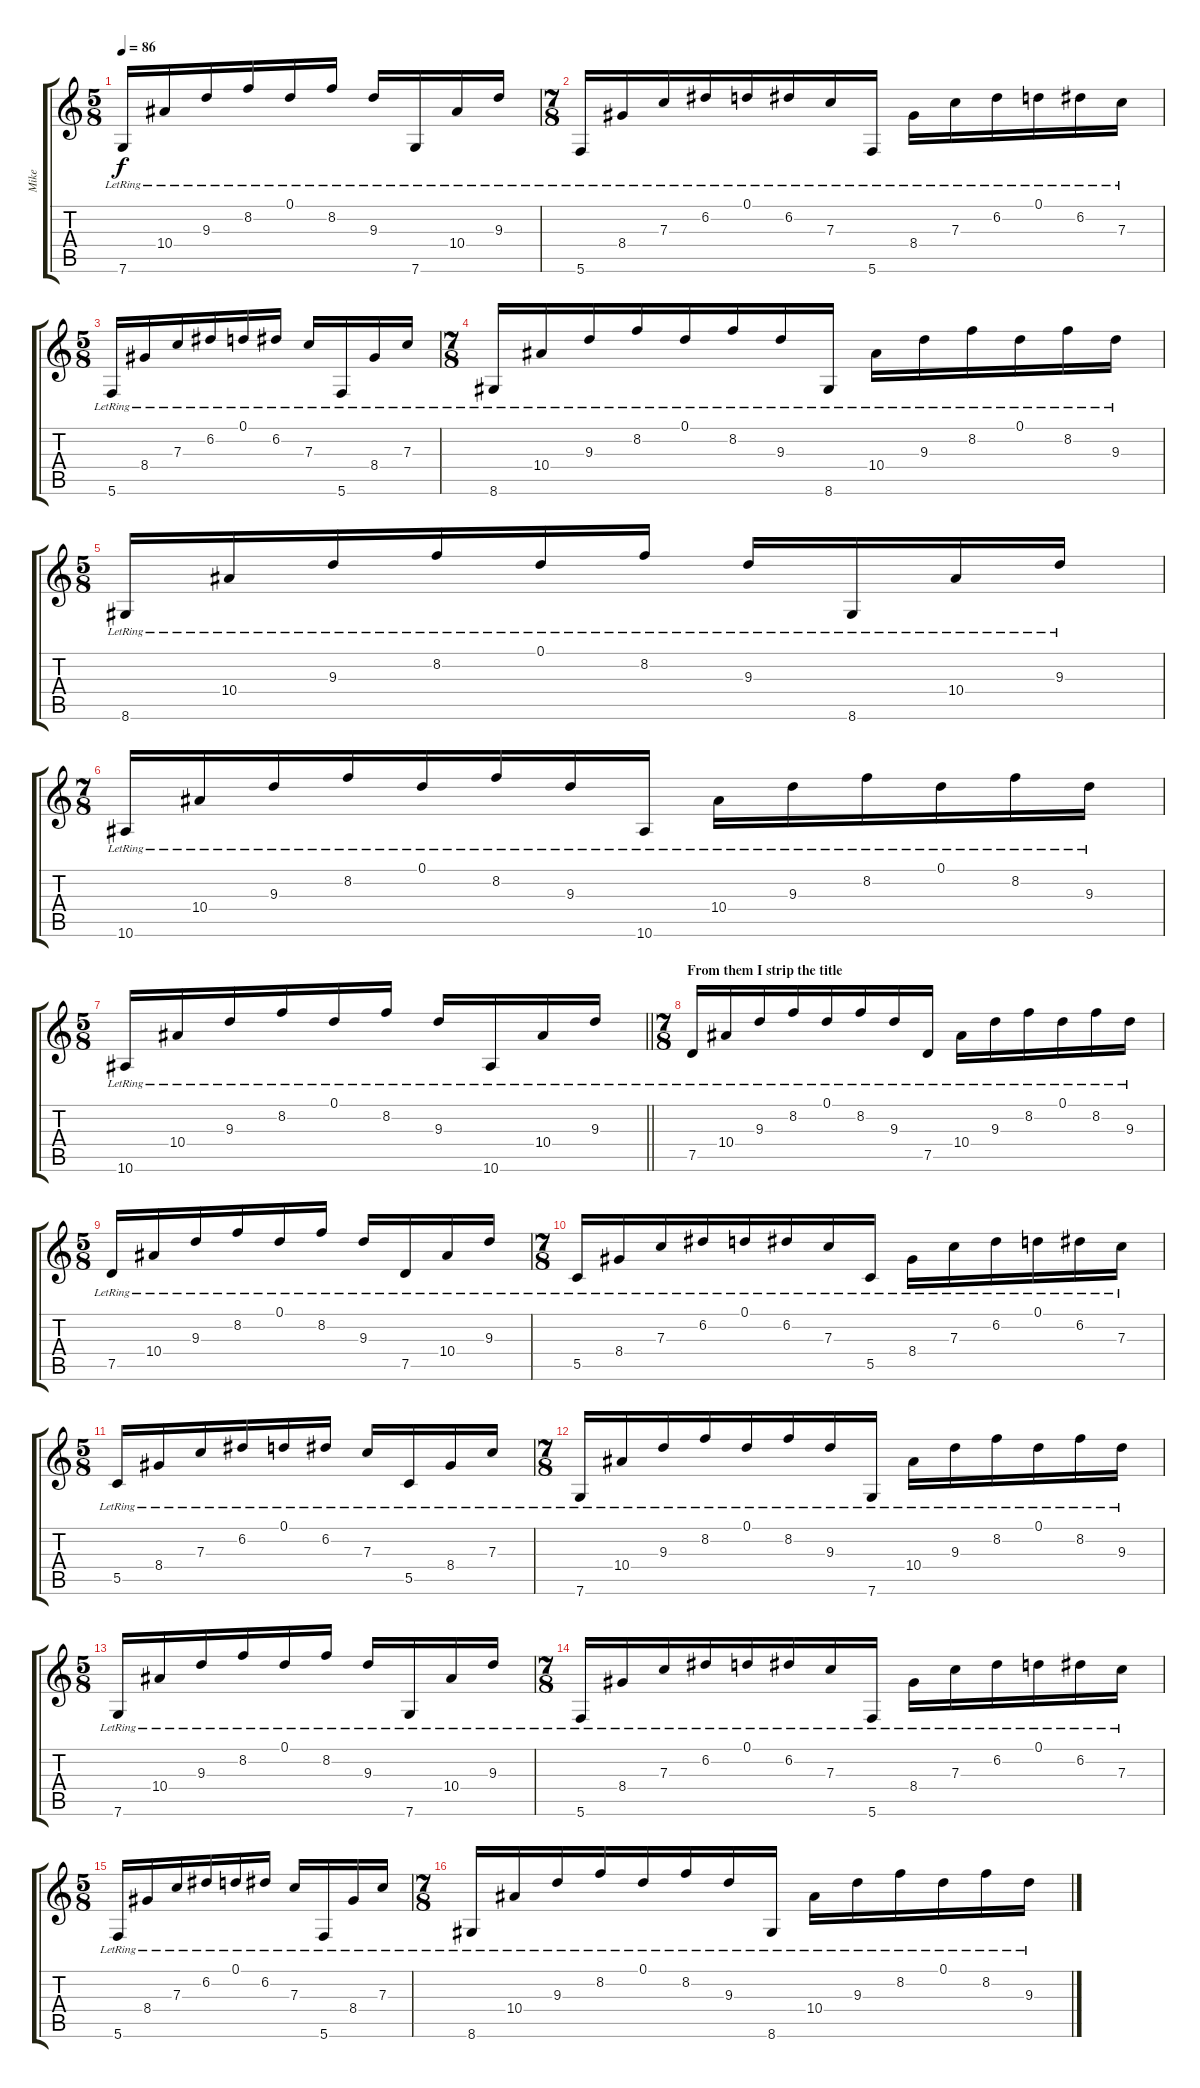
\track ("Mike" "Mike") {instrument electricguitarclean}
\staff {score tabs}
\tuning (D4 A3 F3 C3 G2 C2) {hide}
\ts (5 8)
\tempo 86
\clef g2
\ks c
7.6{lr}.16{dy f} 10.4{lr}.16 9.3{lr}.16 8.2{lr}.16 0.1{lr}.16 8.2{lr}.16 9.3{lr}.16 7.6{lr}.16 10.4{lr}.16 9.3{lr}.16 |
\ts (7 8)
5.6{lr}.16 8.4{lr}.16 7.3{lr}.16 6.2{lr}.16 0.1{lr}.16 6.2{lr}.16 7.3{lr}.16 5.6{lr}.16 8.4{lr}.16 7.3{lr}.16 6.2{lr}.16 0.1{lr}.16 6.2{lr}.16 7.3{lr}.16 |
\ts (5 8)
5.6{lr}.16 8.4{lr}.16 7.3{lr}.16 6.2{lr}.16 0.1{lr}.16 6.2{lr}.16 7.3{lr}.16 5.6{lr}.16 8.4{lr}.16 7.3{lr}.16 |
\ts (7 8)
8.6{lr}.16 10.4{lr}.16 9.3{lr}.16 8.2{lr}.16 0.1{lr}.16 8.2{lr}.16 9.3{lr}.16 8.6{lr}.16 10.4{lr}.16 9.3{lr}.16 8.2{lr}.16 0.1{lr}.16 8.2{lr}.16 9.3{lr}.16 |
\ts (5 8)
8.6{lr}.16 10.4{lr}.16 9.3{lr}.16 8.2{lr}.16 0.1{lr}.16 8.2{lr}.16 9.3{lr}.16 8.6{lr}.16 10.4{lr}.16 9.3{lr}.16 |
\ts (7 8)
10.6{lr}.16 10.4{lr}.16 9.3{lr}.16 8.2{lr}.16 0.1{lr}.16 8.2{lr}.16 9.3{lr}.16 10.6{lr}.16 10.4{lr}.16 9.3{lr}.16 8.2{lr}.16 0.1{lr}.16 8.2{lr}.16 9.3{lr}.16 |
\ts (5 8)
\barLineRight lightlight
10.6{lr}.16 10.4{lr}.16 9.3{lr}.16 8.2{lr}.16 0.1{lr}.16 8.2{lr}.16 9.3{lr}.16 10.6{lr}.16 10.4{lr}.16 9.3{lr}.16 |
\ts (7 8)
\section ("" "From them I strip the title")
7.5{lr}.16 10.4{lr}.16 9.3{lr}.16 8.2{lr}.16 0.1{lr}.16 8.2{lr}.16 9.3{lr}.16 7.5{lr}.16 10.4{lr}.16 9.3{lr}.16 8.2{lr}.16 0.1{lr}.16 8.2{lr}.16 9.3{lr}.16 |
\ts (5 8)
7.5{lr}.16 10.4{lr}.16 9.3{lr}.16 8.2{lr}.16 0.1{lr}.16 8.2{lr}.16 9.3{lr}.16 7.5{lr}.16 10.4{lr}.16 9.3{lr}.16 |
\ts (7 8)
5.5{lr}.16 8.4{lr}.16 7.3{lr}.16 6.2{lr}.16 0.1{lr}.16 6.2{lr}.16 7.3{lr}.16 5.5{lr}.16 8.4{lr}.16 7.3{lr}.16 6.2{lr}.16 0.1{lr}.16 6.2{lr}.16 7.3{lr}.16 |
\ts (5 8)
5.5{lr}.16 8.4{lr}.16 7.3{lr}.16 6.2{lr}.16 0.1{lr}.16 6.2{lr}.16 7.3{lr}.16 5.5{lr}.16 8.4{lr}.16 7.3{lr}.16 |
\ts (7 8)
7.6{lr}.16 10.4{lr}.16 9.3{lr}.16 8.2{lr}.16 0.1{lr}.16 8.2{lr}.16 9.3{lr}.16 7.6{lr}.16 10.4{lr}.16 9.3{lr}.16 8.2{lr}.16 0.1{lr}.16 8.2{lr}.16 9.3{lr}.16 |
\ts (5 8)
7.6{lr}.16 10.4{lr}.16 9.3{lr}.16 8.2{lr}.16 0.1{lr}.16 8.2{lr}.16 9.3{lr}.16 7.6{lr}.16 10.4{lr}.16 9.3{lr}.16 |
\ts (7 8)
5.6{lr}.16 8.4{lr}.16 7.3{lr}.16 6.2{lr}.16 0.1{lr}.16 6.2{lr}.16 7.3{lr}.16 5.6{lr}.16 8.4{lr}.16 7.3{lr}.16 6.2{lr}.16 0.1{lr}.16 6.2{lr}.16 7.3{lr}.16 |
\ts (5 8)
5.6{lr}.16 8.4{lr}.16 7.3{lr}.16 6.2{lr}.16 0.1{lr}.16 6.2{lr}.16 7.3{lr}.16 5.6{lr}.16 8.4{lr}.16 7.3{lr}.16 |
\ts (7 8)
8.6{lr}.16 10.4{lr}.16 9.3{lr}.16 8.2{lr}.16 0.1{lr}.16 8.2{lr}.16 9.3{lr}.16 8.6{lr}.16 10.4{lr}.16 9.3{lr}.16 8.2{lr}.16 0.1{lr}.16 8.2{lr}.16 9.3{lr}.16
